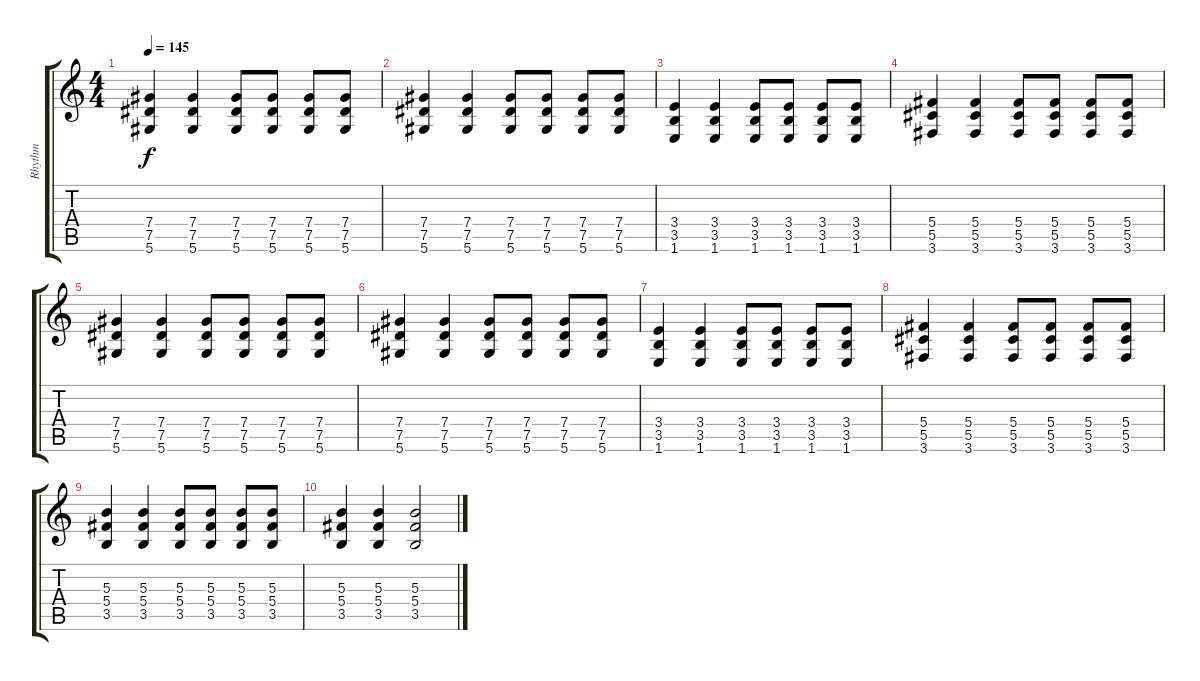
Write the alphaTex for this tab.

\track ("Rhythm" "Rhythm") {instrument acousticguitarsteel}
\staff {score tabs}
\tuning (Eb4 Bb3 Gb3 Db3 Ab2 Eb2) {hide}
\ts (4 4)
\tempo 145
\clef g2
\ks c
(7.4 7.5 5.6).4{dy f} (7.4 7.5 5.6).4 (7.4 7.5 5.6).8 (7.4 7.5 5.6).8 (7.4 7.5 5.6).8 (7.4 7.5 5.6).8 |
(7.4 7.5 5.6).4 (7.4 7.5 5.6).4 (7.4 7.5 5.6).8 (7.4 7.5 5.6).8 (7.4 7.5 5.6).8 (7.4 7.5 5.6).8 |
(3.4 3.5 1.6).4 (3.4 3.5 1.6).4 (3.4 3.5 1.6).8 (3.4 3.5 1.6).8 (3.4 3.5 1.6).8 (3.4 3.5 1.6).8 |
(5.4 5.5 3.6).4 (5.4 5.5 3.6).4 (5.4 5.5 3.6).8 (5.4 5.5 3.6).8 (5.4 5.5 3.6).8 (5.4 5.5 3.6).8 |
(7.4 7.5 5.6).4 (7.4 7.5 5.6).4 (7.4 7.5 5.6).8 (7.4 7.5 5.6).8 (7.4 7.5 5.6).8 (7.4 7.5 5.6).8 |
(7.4 7.5 5.6).4 (7.4 7.5 5.6).4 (7.4 7.5 5.6).8 (7.4 7.5 5.6).8 (7.4 7.5 5.6).8 (7.4 7.5 5.6).8 |
(3.4 3.5 1.6).4 (3.4 3.5 1.6).4 (3.4 3.5 1.6).8 (3.4 3.5 1.6).8 (3.4 3.5 1.6).8 (3.4 3.5 1.6).8 |
(5.4 5.5 3.6).4 (5.4 5.5 3.6).4 (5.4 5.5 3.6).8 (5.4 5.5 3.6).8 (5.4 5.5 3.6).8 (5.4 5.5 3.6).8 |
(5.3 5.4 3.5).4 (5.3 5.4 3.5).4 (5.3 5.4 3.5).8 (5.3 5.4 3.5).8 (5.3 5.4 3.5).8 (5.3 5.4 3.5).8 |
(5.3 5.4 3.5).4 (5.3 5.4 3.5).4 (5.3 5.4 3.5).2
